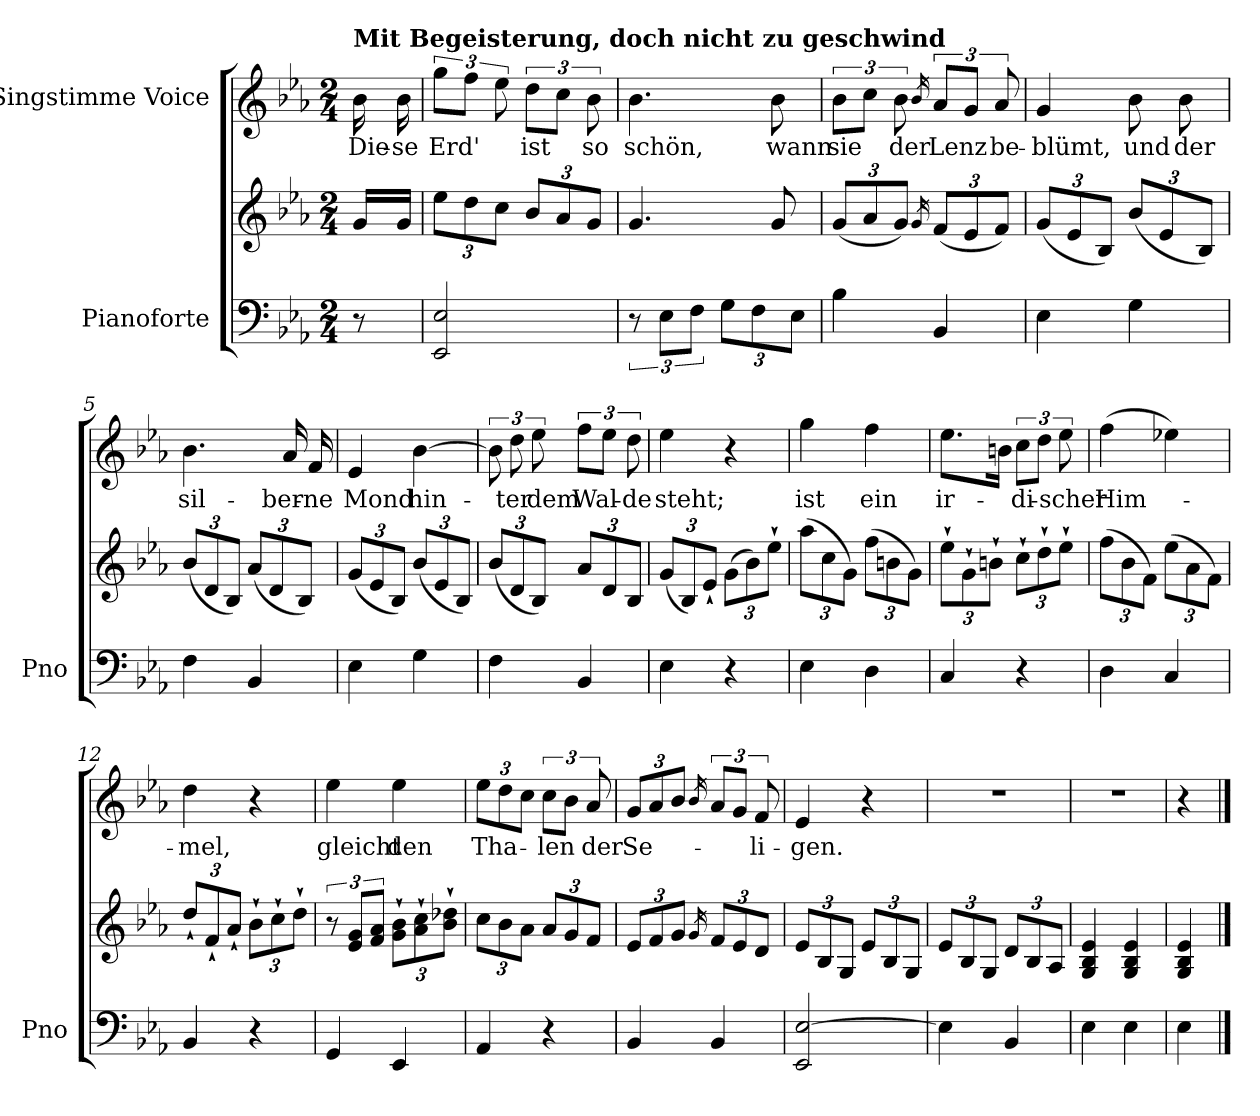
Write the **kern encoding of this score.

**kern	**kern	**kern	**text
*part2	*part2	*part1	*part1
*staff3	*staff2	*staff1	*staff1
*I"Pianoforte	*	*I"Singstimme Voice	*
*I'Pno	*	*	*
*clefF4	*clefG2	*clefG2	*
*k[b-e-a-]	*k[b-e-a-]	*k[b-e-a-]	*
*M2/4	*M2/4	*M2/4	*
=	=	=	=
!	!	!LO:TX:a:B:t=Mit Begeisterung, doch nicht zu geschwind	!
!	!	!	!LO:LY:b
8r	16g/LL	16b-\	Die-
!	!	!	!LO:LY:b
.	16g/JJ	16b-\	-se
=1	=1	=1	=1
*	*Xbrackettup	*	*
!	!	!	!LO:LY:b
2EE-/ 2E-/	12ee-\L	12gg\L	Erd'
.	12dd\	12ff\J	.
.	12cc\J	12ee-\	.
!	!	!	!LO:LY:b
.	12b-/L	12dd\L	ist
.	12a-/	12cc\J	.
!	!	!	!LO:LY:b
.	12g/J	12b-\	so
=2	=2	=2	=2
!	!	!	!LO:LY:b
12r	4.g/	4.b-\	schön,
12E-\L	.	.	.
12F\J	.	.	.
*Xbrackettup	*	*	*
12G\L	.	.	.
12F\	.	.	.
!	!	!	!LO:LY:b
.	8g/	8b-\	wann
12E-\J	.	.	.
=3	=3	=3	=3
!	!	!	!LO:LY:b
4B-\	(<12g/L	12b-\L	sie
.	12a-/	12cc\J	.
!	!	!	!LO:LY:b
.	12g/J)	12b-\	der
.	16qg/	16qb-/	.
!	!	!	!LO:LY:b
4BB-/	(<12f/L	12a-/L	Lenz
.	12e-/	12g/J	.
!	!	!	!LO:LY:b
.	12f/J)	12a-/	be-
=4	=4	=4	=4
!	!	!	!LO:LY:b
4E-\	(<12g/L	4g/	-blümt,
.	12e-/	.	.
.	12B-/J)	.	.
!	!	!	!LO:LY:b
4G\	(<12b-/L	8b-\	und
.	12e-/	.	.
!	!	!	!LO:LY:b
.	.	8b-\	der
.	12B-/J)	.	.
=5	=5	=5	=5
!	!	!	!LO:LY:b
4F\	(<12b-/L	4.b-\	sil-
.	12d/	.	.
.	12B-/J)	.	.
4BB-/	(<12a-/L	.	.
.	12d/	.	.
!	!	!	!LO:LY:b
.	.	16a-/	-ber-
.	12B-/J)	.	.
!	!	!	!LO:LY:b
.	.	16f/	-ne
=6	=6	=6	=6
!	!	!	!LO:LY:b
4E-\	(<12g/L	4e-/	Mond
.	12e-/	.	.
.	12B-/J)	.	.
!	!	!	!LO:LY:b
4G\	(<12b-/L	[4b-\	hin-
.	12e-/	.	.
.	12B-/J)	.	.
=7	=7	=7	=7
4F\	(<12b-/L	12b-\]	.
!	!	!	!LO:LY:b
.	12d/	12dd\	-ter
!	!	!	!LO:LY:b
.	12B-/J)	12ee-\	dem
!	!	!	!LO:LY:b
4BB-/	12a-/L	12ff\L	Wal-
.	12d/	12ee-\J	.
!	!	!	!LO:LY:b
.	12B-/J	12dd\	-de
=8	=8	=8	=8
!	!	!	!LO:LY:b
4E-\	(<12g/L	4ee-\	steht;
.	12B-/)	.	.
.	12e-`/J	.	.
4r	(>12g\L	4r	.
.	12b-\)	.	.
.	12ee-`\J	.	.
!!LO:LB:g=z
=9	=9	=9	=9
!	!	!	!LO:LY:b
4E-\	(>12aa-\L	4gg\	ist
.	12cc\	.	.
.	12g\J)	.	.
!	!	!	!LO:LY:b
4D\	(>12ff\L	4ff\	ein
.	12bn\	.	.
.	12g\J)	.	.
=10	=10	=10	=10
!	!	!	!LO:LY:b
4C/	12ee-`\L	8.ee-\L	ir-
.	12g`\	.	.
.	12bn`\J	.	.
.	.	16bn\Jk	.
!	!	!	!LO:LY:b
4r	12cc`\L	12cc\L	-di-
.	12dd`\	12dd\J	.
!	!	!	!LO:LY:b
.	12ee-`\J	12ee-\	-scher
=11	=11	=11	=11
!	!	!	!LO:LY:b
4D\	(>12ff\L	(>4ff\	Him-
.	12b-\	.	.
.	12f\J)	.	.
4C/	(>12ee-\L	4ee-X\)	.
.	12a-\	.	.
.	12f\J)	.	.
=12	=12	=12	=12
!	!	!	!LO:LY:b
4BB-/	12dd`/L	4dd\	-mel,
.	12f`/	.	.
.	12a-`/J	.	.
4r	12b-`\L	4r	.
.	12cc`\	.	.
.	12dd`\J	.	.
=13	=13	=13	=13
*	*brackettup	*	*
!	!	!	!LO:LY:b
4GG/	12r	4ee-\	gleicht
.	12e-/ 12g/L	.	.
.	12f/ 12a-/J	.	.
*	*Xbrackettup	*	*
!	!	!	!LO:LY:b
4EE-/	12g\` 12b-\`L	4ee-\	den
.	12a-\` 12cc\`	.	.
.	12b-\` 12dd-X\`J	.	.
=14	=14	=14	=14
*	*	*Xbrackettup	*
!	!	!	!LO:LY:b
4AA-/	12cc\L	12ee-\L	Tha-
.	12b-\	12dd\	.
.	12a-\J	12cc\J	.
*	*	*brackettup	*
!	!	!	!LO:LY:b
4r	12a-/L	12cc\L	-len
.	12g/	12b-\J	.
!	!	!	!LO:LY:b
.	12f/J	12a-/	der
=15	=15	=15	=15
*	*	*Xbrackettup	*
!	!	!	!LO:LY:b
4BB-/	12e-/L	12g/L	Se-
.	12f/	12a-/	.
.	12g/J	12b-/J	.
.	16qg/	16qb-/	.
*	*	*brackettup	*
4BB-/	12f/L	12a-/L	.
.	12e-/	12g/J	.
!	!	!	!LO:LY:b
.	12d/J	12f/	-li-
=16	=16	=16	=16
!	!	!	!LO:LY:b
2EE-/ [2E-/	12e-/L	4e-/	-gen.
.	12B-/	.	.
.	12G/J	.	.
.	12e-/L	4r	.
.	12B-/	.	.
.	12G/J	.	.
=17	=17	=17	=17
4E-\]	12e-/L	2r	.
.	12B-/	.	.
.	12G/J	.	.
4BB-/	12d/L	.	.
.	12B-/	.	.
.	12A-/J	.	.
=18	=18	=18	=18
4E-\	4G/ 4B-/ 4e-/	2r	.
4E-\	4G/ 4B-/ 4e-/	.	.
=19	=19	=19	=19
4E-\	4G/ 4B-/ 4e-/	4r	.
==	==	==	==
*-	*-	*-	*-
